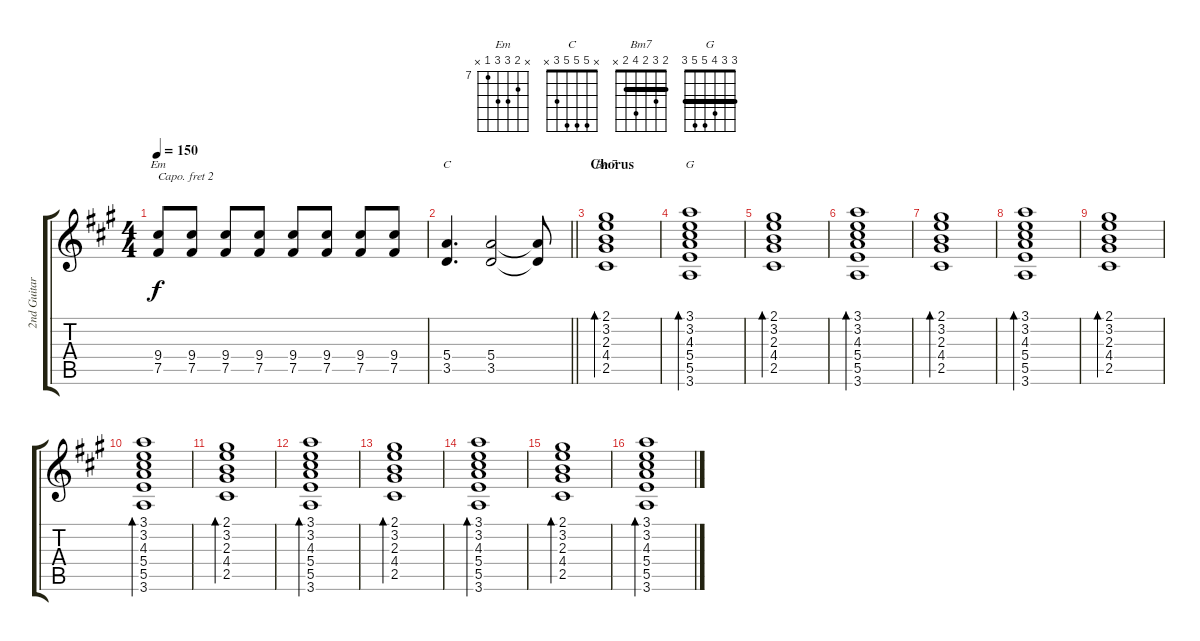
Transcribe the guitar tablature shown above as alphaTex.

\track ("2nd Guitar" "2nd Guitar") {instrument electricguitarjazz}
\staff {score tabs}
\capo 2
\tuning (E4 B3 G3 D3 A2 E2) {hide}
\chord ("Em" x 8 9 9 7 x) {firstfret 7}
\chord ("C" x 5 5 5 3 x)
\chord ("Bm7" 2 3 2 4 2 x) {barre 2}
\chord ("G" 3 3 4 5 5 3) {barre 3}
\ts (4 4)
\tempo 150
\clef g2
\ks a
(9.4 7.5).8{ch "Em" dy f} (9.4 7.5).8 (9.4 7.5).8 (9.4 7.5).8 (9.4 7.5).8 (9.4 7.5).8 (9.4 7.5).8 (9.4 7.5).8 |
\barLineRight lightlight
(5.4 3.5).4{d ch "C"} (5.4 3.5).2 (5.4{t} 3.5{t}).8 |
\section ("" "Chorus")
(2.1 3.2 2.3 4.4 2.5).1{bd 240 ch "Bm7"} |
(3.1 3.2 4.3 5.4 5.5 3.6).1{bd 240 ch "G"} |
(2.1 3.2 2.3 4.4 2.5).1{bd 240} |
(3.1 3.2 4.3 5.4 5.5 3.6).1{bd 240} |
(2.1 3.2 2.3 4.4 2.5).1{bd 240} |
(3.1 3.2 4.3 5.4 5.5 3.6).1{bd 240} |
(2.1 3.2 2.3 4.4 2.5).1{bd 240} |
(3.1 3.2 4.3 5.4 5.5 3.6).1{bd 240} |
(2.1 3.2 2.3 4.4 2.5).1{bd 240} |
(3.1 3.2 4.3 5.4 5.5 3.6).1{bd 240} |
(2.1 3.2 2.3 4.4 2.5).1{bd 240} |
(3.1 3.2 4.3 5.4 5.5 3.6).1{bd 240} |
(2.1 3.2 2.3 4.4 2.5).1{bd 240} |
(3.1 3.2 4.3 5.4 5.5 3.6).1{bd 240}
